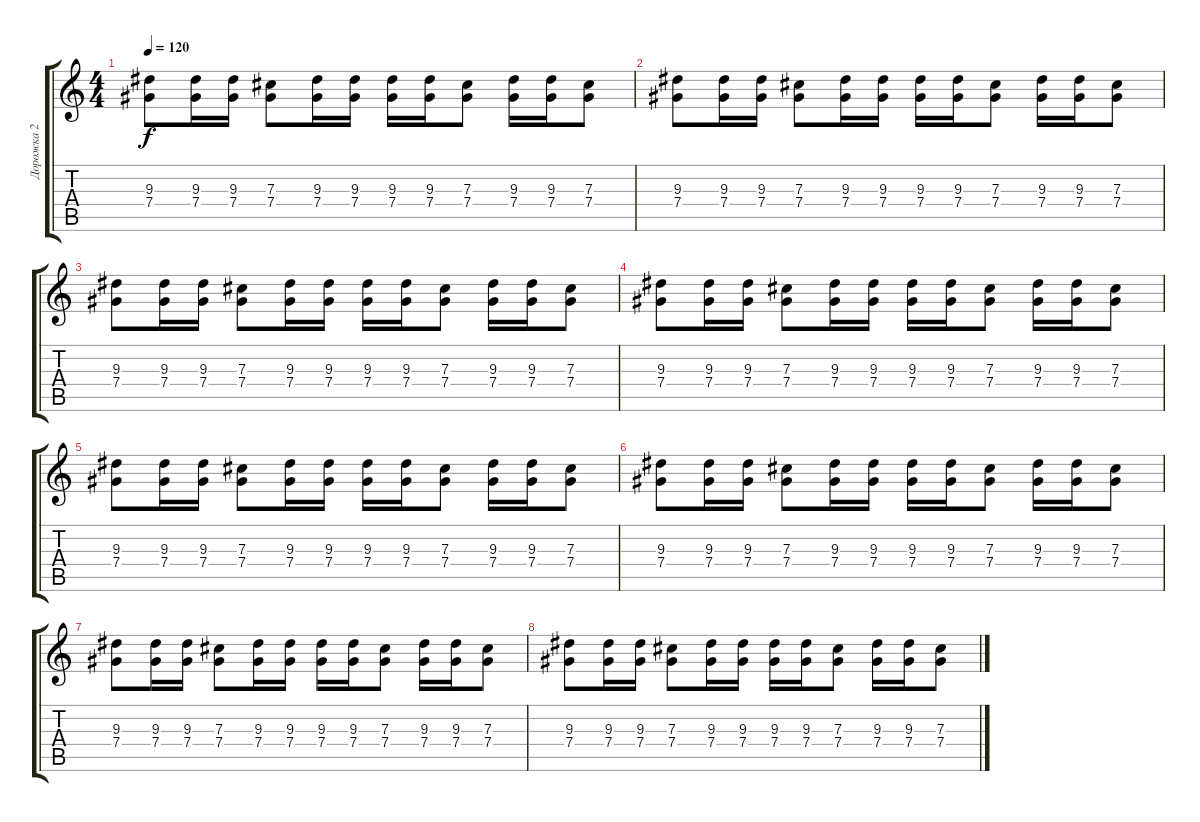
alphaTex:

\track ("Дорожка 2" "Дорожка 2") {instrument distortionguitar}
\staff {score tabs}
\tuning (Eb4 Bb3 Gb3 Db3 Ab2 Eb2) {hide}
\ts (4 4)
\tempo 120
\clef g2
\ks c
(9.3 7.4).8{dy f} (9.3 7.4).16 (9.3 7.4).16 (7.3 7.4).8 (9.3 7.4).16 (9.3 7.4).16 (9.3 7.4).16 (9.3 7.4).16 (7.3 7.4).8 (9.3 7.4).16 (9.3 7.4).16 (7.3 7.4).8 |
(9.3 7.4).8 (9.3 7.4).16 (9.3 7.4).16 (7.3 7.4).8 (9.3 7.4).16 (9.3 7.4).16 (9.3 7.4).16 (9.3 7.4).16 (7.3 7.4).8 (9.3 7.4).16 (9.3 7.4).16 (7.3 7.4).8 |
(9.3 7.4).8 (9.3 7.4).16 (9.3 7.4).16 (7.3 7.4).8 (9.3 7.4).16 (9.3 7.4).16 (9.3 7.4).16 (9.3 7.4).16 (7.3 7.4).8 (9.3 7.4).16 (9.3 7.4).16 (7.3 7.4).8 |
(9.3 7.4).8 (9.3 7.4).16 (9.3 7.4).16 (7.3 7.4).8 (9.3 7.4).16 (9.3 7.4).16 (9.3 7.4).16 (9.3 7.4).16 (7.3 7.4).8 (9.3 7.4).16 (9.3 7.4).16 (7.3 7.4).8 |
(9.3 7.4).8 (9.3 7.4).16 (9.3 7.4).16 (7.3 7.4).8 (9.3 7.4).16 (9.3 7.4).16 (9.3 7.4).16 (9.3 7.4).16 (7.3 7.4).8 (9.3 7.4).16 (9.3 7.4).16 (7.3 7.4).8 |
(9.3 7.4).8 (9.3 7.4).16 (9.3 7.4).16 (7.3 7.4).8 (9.3 7.4).16 (9.3 7.4).16 (9.3 7.4).16 (9.3 7.4).16 (7.3 7.4).8 (9.3 7.4).16 (9.3 7.4).16 (7.3 7.4).8 |
(9.3 7.4).8 (9.3 7.4).16 (9.3 7.4).16 (7.3 7.4).8 (9.3 7.4).16 (9.3 7.4).16 (9.3 7.4).16 (9.3 7.4).16 (7.3 7.4).8 (9.3 7.4).16 (9.3 7.4).16 (7.3 7.4).8 |
(9.3 7.4).8 (9.3 7.4).16 (9.3 7.4).16 (7.3 7.4).8 (9.3 7.4).16 (9.3 7.4).16 (9.3 7.4).16 (9.3 7.4).16 (7.3 7.4).8 (9.3 7.4).16 (9.3 7.4).16 (7.3 7.4).8
